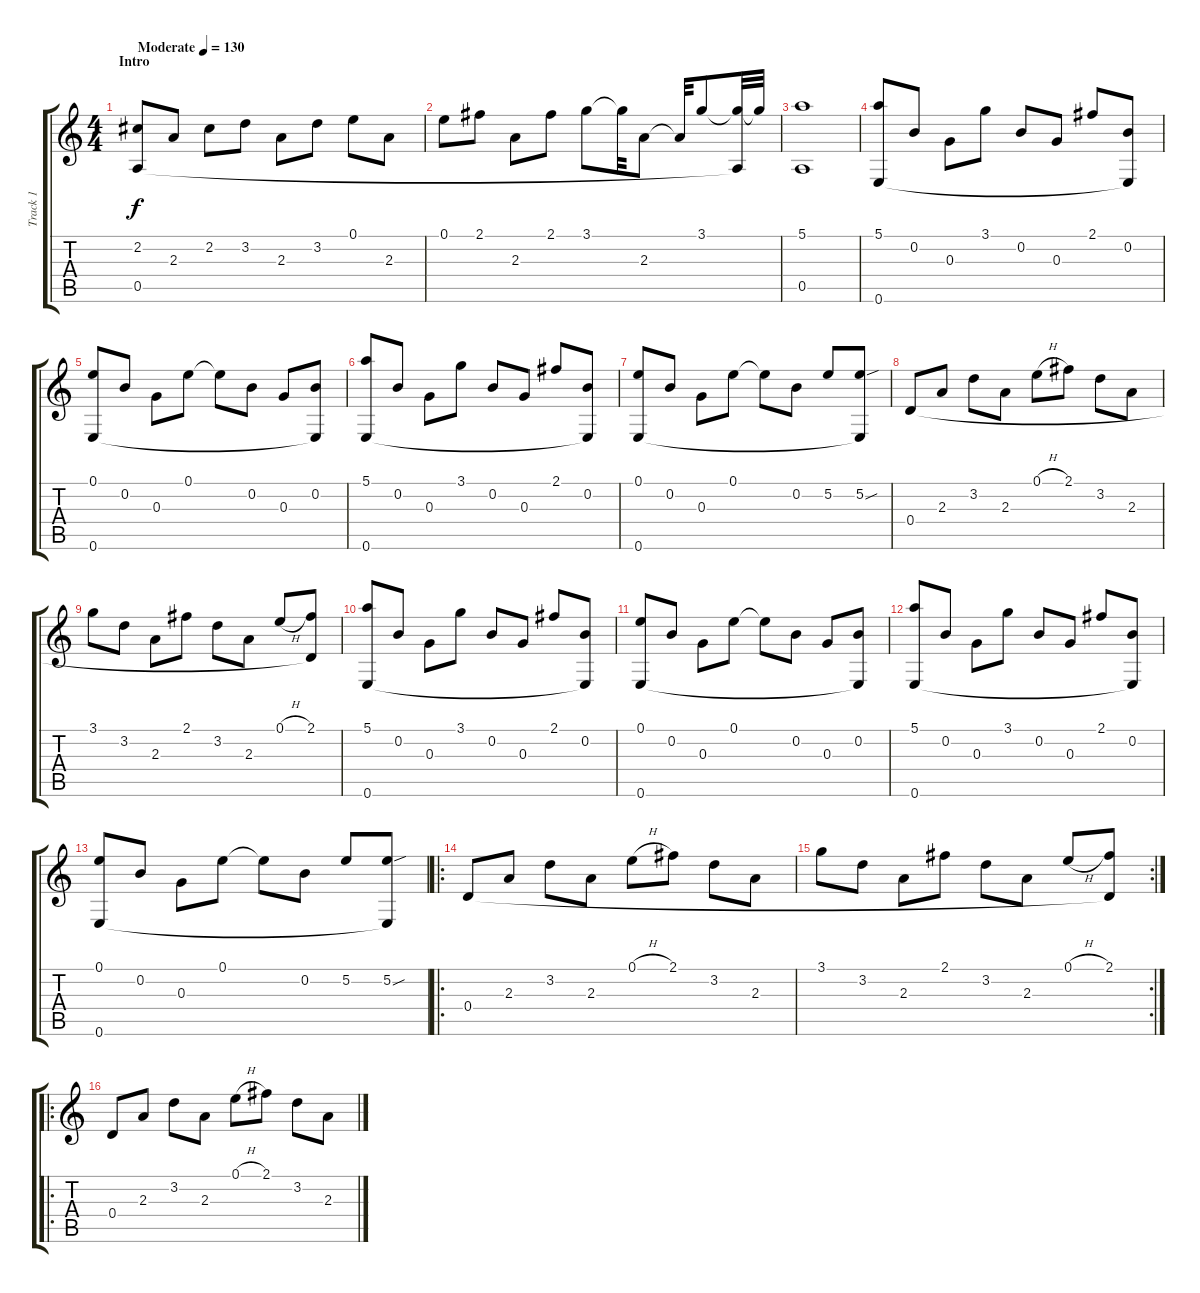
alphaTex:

\track ("Track 1" "Track 1") {instrument acousticguitarsteel}
\staff {score tabs}
\tuning (E4 B3 G3 D3 A2 E2) {hide}
\ts (4 4)
\section ("" "Intro")
\tempo (130 "Moderate")
\clef g2
\ks c
(2.2 0.5).8{dy f instrument acousticguitarsteel} 2.3.8 2.2.8 3.2.8 2.3.8 3.2.8 0.1.8 2.3.8 |
0.1.8 2.1.8 2.3.8 2.1.8 3.1.8 3.1{t}.32 2.3.8 2.3{t}.32 3.1.8 (3.1{t} 0.5{t}).32 3.1{t}.32 |
(5.1 0.5).1 |
(5.1 0.6).8 0.2.8 0.3.8 3.1.8 0.2.8 0.3.8 2.1.8 (0.2 0.6{t}).8 |
(0.1 0.6).8 0.2.8 0.3.8 0.1.8 0.1{t}.8 0.2.8 0.3.8 (0.2 0.6{t}).8 |
(5.1 0.6).8 0.2.8 0.3.8 3.1.8 0.2.8 0.3.8 2.1.8 (0.2 0.6{t}).8 |
(0.1 0.6).8 0.2.8 0.3.8 0.1.8 0.1{t}.8 0.2.8 5.2.8 (5.2{sou} 0.6{t}).8 |
0.4.8 2.3.8 3.2.8 2.3.8 0.1{h}.8 2.1.8 3.2.8 2.3.8 |
3.1.8 3.2.8 2.3.8 2.1.8 3.2.8 2.3.8 0.1{h}.8 (2.1 0.4{t}).8 |
(5.1 0.6).8 0.2.8 0.3.8 3.1.8 0.2.8 0.3.8 2.1.8 (0.2 0.6{t}).8 |
(0.1 0.6).8 0.2.8 0.3.8 0.1.8 0.1{t}.8 0.2.8 0.3.8 (0.2 0.6{t}).8 |
(5.1 0.6).8 0.2.8 0.3.8 3.1.8 0.2.8 0.3.8 2.1.8 (0.2 0.6{t}).8 |
(0.1 0.6).8 0.2.8 0.3.8 0.1.8 0.1{t}.8 0.2.8 5.2.8 (5.2{sou} 0.6{t}).8 |
\ro
0.4.8 2.3.8 3.2.8 2.3.8 0.1{h}.8 2.1.8 3.2.8 2.3.8 |
\rc 2
3.1.8 3.2.8 2.3.8 2.1.8 3.2.8 2.3.8 0.1{h}.8 (2.1 0.4{t}).8 |
\ro
0.4.8 2.3.8 3.2.8 2.3.8 0.1{h}.8 2.1.8 3.2.8 2.3.8
